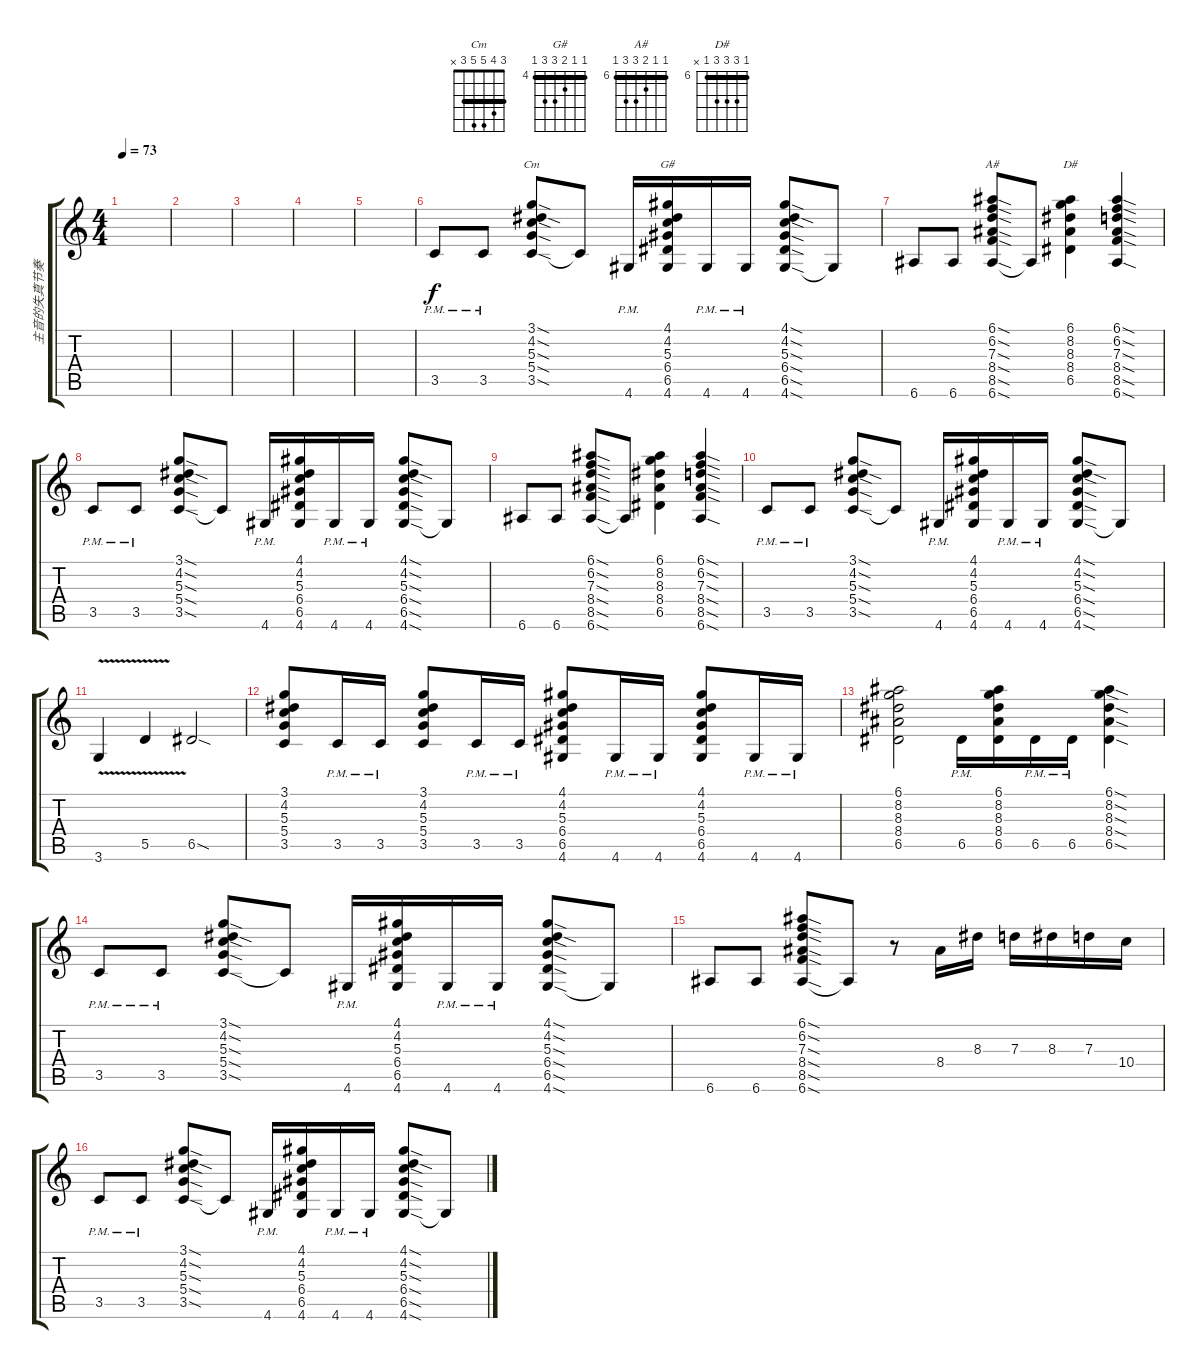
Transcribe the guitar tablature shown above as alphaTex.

\track ("主音的失真节奏" "主音的失真节奏") {instrument overdrivenguitar}
\staff {score tabs}
\tuning (E4 B3 G3 D3 A2 E2) {hide}
\chord ("Cm" 3 4 5 5 3 x) {barre 3}
\chord ("G#" 4 4 5 6 6 4) {firstfret 4 barre 4}
\chord ("A#" 6 6 7 8 8 6) {firstfret 6 barre 6}
\chord ("D#" 6 8 8 8 6 x) {firstfret 6 barre 6}
\ts (4 4)
\tempo 73
\clef g2
\ks c
|
|
|
|
|
3.5{pm}.8 3.5{pm}.8 (3.1{sod} 4.2{sod} 5.3{sod} 5.4{sod} 3.5{sod}).8{ch "Cm"} 3.5{t}.8 4.6{pm}.16 (4.1 4.2 5.3 6.4 6.5 4.6).16{ch "G#"} 4.6{pm}.16 4.6{pm}.16 (4.1{sod} 4.2{sod} 5.3{sod} 6.4{sod} 6.5{sod} 4.6{sod}).8 4.6{t}.8 |
6.6.8 6.6.8 (6.1{sod} 6.2{sod} 7.3{sod} 8.4{sod} 8.5{sod} 6.6{sod}).8{ch "A#"} 6.6{t}.8 (6.1 8.2 8.3 8.4 6.5).4{ch "D#"} (6.1{sod} 6.2{sod} 7.3{sod} 8.4{sod} 8.5{sod} 6.6{sod}).4 |
3.5{pm}.8 3.5{pm}.8 (3.1{sod} 4.2{sod} 5.3{sod} 5.4{sod} 3.5{sod}).8 3.5{t}.8 4.6{pm}.16 (4.1 4.2 5.3 6.4 6.5 4.6).16 4.6{pm}.16 4.6{pm}.16 (4.1{sod} 4.2{sod} 5.3{sod} 6.4{sod} 6.5{sod} 4.6{sod}).8 4.6{t}.8 |
6.6.8 6.6.8 (6.1{sod} 6.2{sod} 7.3{sod} 8.4{sod} 8.5{sod} 6.6{sod}).8 6.6{t}.8 (6.1 8.2 8.3 8.4 6.5).4 (6.1{sod} 6.2{sod} 7.3{sod} 8.4{sod} 8.5{sod} 6.6{sod}).4 |
3.5{pm}.8 3.5{pm}.8 (3.1{sod} 4.2{sod} 5.3{sod} 5.4{sod} 3.5{sod}).8 3.5{t}.8 4.6{pm}.16 (4.1 4.2 5.3 6.4 6.5 4.6).16 4.6{pm}.16 4.6{pm}.16 (4.1{sod} 4.2{sod} 5.3{sod} 6.4{sod} 6.5{sod} 4.6{sod}).8 4.6{t}.8 |
3.6{v}.4 5.5{v}.4 6.5{sod}.2 |
(3.1 4.2 5.3 5.4 3.5).8 3.5{pm}.16 3.5{pm}.16 (3.1 4.2 5.3 5.4 3.5).8 3.5{pm}.16 3.5{pm}.16 (4.1 4.2 5.3 6.4 6.5 4.6).8 4.6{pm}.16 4.6{pm}.16 (4.1 4.2 5.3 6.4 6.5 4.6).8 4.6{pm}.16 4.6{pm}.16 |
(6.1 8.2 8.3 8.4 6.5).2 6.5{pm}.16 (6.1 8.2 8.3 8.4 6.5).16 6.5{pm}.16 6.5{pm}.16 (6.1{sod} 8.2{sod} 8.3{sod} 8.4{sod} 6.5{sod}).4 |
3.5{pm}.8 3.5{pm}.8 (3.1{sod} 4.2{sod} 5.3{sod} 5.4{sod} 3.5{sod}).8 3.5{t}.8 4.6{pm}.16 (4.1 4.2 5.3 6.4 6.5 4.6).16 4.6{pm}.16 4.6{pm}.16 (4.1{sod} 4.2{sod} 5.3{sod} 6.4{sod} 6.5{sod} 4.6{sod}).8 4.6{t}.8 |
6.6.8 6.6.8 (6.1{sod} 6.2{sod} 7.3{sod} 8.4{sod} 8.5{sod} 6.6{sod}).8 6.6{t}.8 r.8 8.4.16 8.3.16 7.3.16 8.3.16 7.3.16 10.4.16 |
3.5{pm}.8 3.5{pm}.8 (3.1{sod} 4.2{sod} 5.3{sod} 5.4{sod} 3.5{sod}).8 3.5{t}.8 4.6{pm}.16 (4.1 4.2 5.3 6.4 6.5 4.6).16 4.6{pm}.16 4.6{pm}.16 (4.1{sod} 4.2{sod} 5.3{sod} 6.4{sod} 6.5{sod} 4.6{sod}).8 4.6{t}.8
